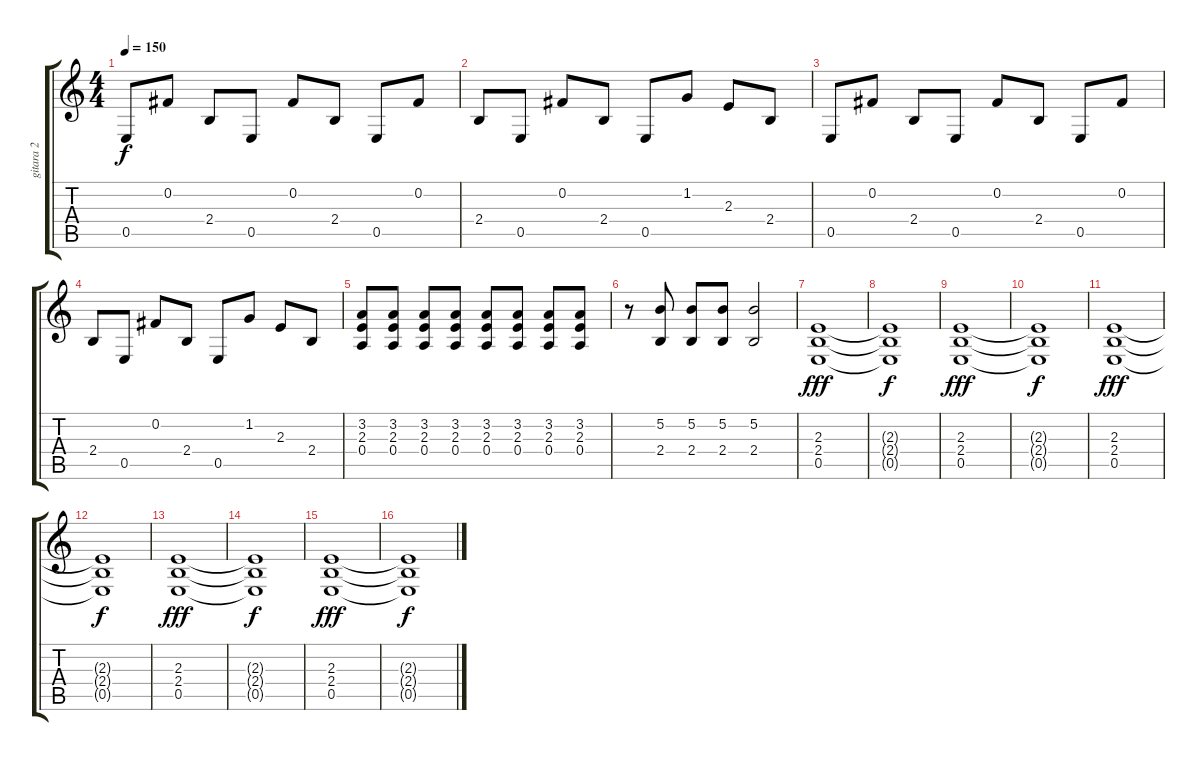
\track ("gitara 2" "gitara 2") {instrument distortionguitar}
\staff {score tabs}
\tuning (B3 Gb3 D3 A2 E2 B1) {hide}
\ts (4 4)
\tempo 150
\clef g2
\ks c
0.5.8{dy f} 0.2.8 2.4.8 0.5.8 0.2.8 2.4.8 0.5.8 0.2.8 |
2.4.8 0.5.8 0.2.8 2.4.8 0.5.8 1.2.8 2.3.8 2.4.8 |
0.5.8 0.2.8 2.4.8 0.5.8 0.2.8 2.4.8 0.5.8 0.2.8 |
2.4.8 0.5.8 0.2.8 2.4.8 0.5.8 1.2.8 2.3.8 2.4.8 |
(3.2 2.3 0.4).8 (3.2 2.3 0.4).8 (3.2 2.3 0.4).8 (3.2 2.3 0.4).8 (3.2 2.3 0.4).8 (3.2 2.3 0.4).8 (3.2 2.3 0.4).8 (3.2 2.3 0.4).8 |
r.8 (5.2 2.4).8 (5.2 2.4).8 (5.2 2.4).8 (5.2 2.4).2 |
(2.3 2.4 0.5).1{dy fff} |
(2.3{t} 2.4{t} 0.5{t}).1{dy f} |
(2.3 2.4 0.5).1{dy fff} |
(2.3{t} 2.4{t} 0.5{t}).1{dy f} |
(2.3 2.4 0.5).1{dy fff} |
(2.3{t} 2.4{t} 0.5{t}).1{dy f} |
(2.3 2.4 0.5).1{dy fff} |
(2.3{t} 2.4{t} 0.5{t}).1{dy f} |
(2.3 2.4 0.5).1{dy fff} |
(2.3{t} 2.4{t} 0.5{t}).1{dy f}
